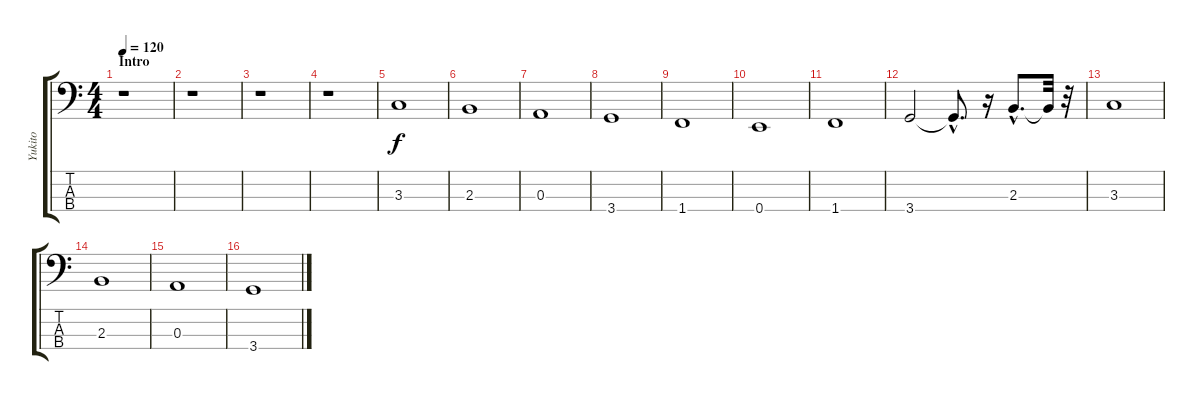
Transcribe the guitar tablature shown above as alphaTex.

\track ("Yukito" "Yukito") {instrument electricbassfinger}
\staff {score tabs}
\tuning (G2 D2 A1 E1) {hide}
\ts (4 4)
\section ("" "Intro")
\tempo 120
\clef f4
\ks c
r.1{dy f instrument electricbassfinger} |
r.1 |
r.1 |
r.1 |
3.3.1 |
2.3.1 |
0.3.1 |
3.4.1 |
1.4.1 |
0.4.1 |
1.4.1 |
3.4.2 3.4{hac t}.8{d} r.16 2.3{hac}.8{d} 2.3{t}.32 r.32 |
3.3.1 |
2.3.1 |
0.3.1 |
3.4.1
